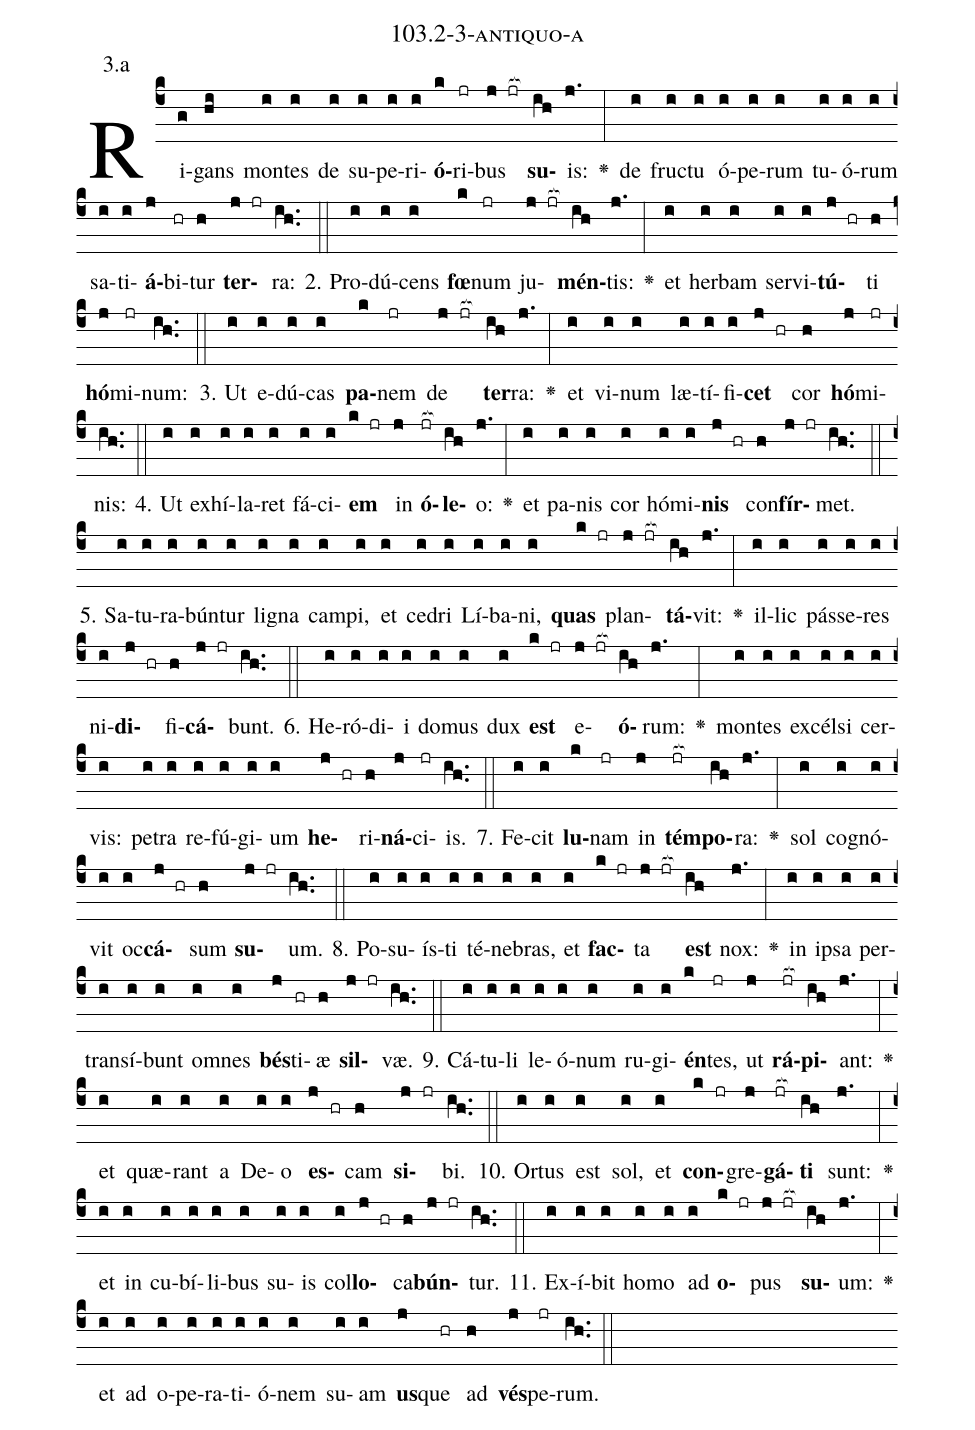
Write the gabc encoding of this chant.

name: 103.2-3-antiquo-a;
annotation: 3.a;
%%
(c4)Ri(g)gans(hi) mon(i)tes(i) de(i) su(i)pe(i)ri(i)<b>ó</b>(k)ri(jr)bus(j jr[ocb:1{]) <b>su</b>(ih[ocb:0}])is:(j.) <v>\greheightstar</v>(:) de(i) fruc(i)tu(i) ó(i)pe(i)rum(i) tu(i)ó(i)rum(i) sa(i)ti(i)<b>á</b>(j)bi(hr)tur(h) <b>ter</b>(j jr)ra:(ih..) (::)
2. Pro(i)dú(i)cens(i) <b>fœ</b>(k)num(jr) ju(j jr[ocb:1{])<b>mén</b>(ih[ocb:0}])tis:(j.) <v>\greheightstar</v>(:) et(i) her(i)bam(i) ser(i)vi(i)<b>tú</b>(j hr)ti(h) <b>hó</b>(j)mi(jr)num:(ih..) (::)
3. Ut(i) e(i)dú(i)cas(i) <b>pa</b>(k)nem(jr) de(j jr[ocb:1{]) <b>ter</b>(ih[ocb:0}])ra:(j.) <v>\greheightstar</v>(:) et(i) vi(i)num(i) læ(i)tí(i)fi(i)<b>cet</b>(j hr) cor(h) <b>hó</b>(j)mi(jr)nis:(ih..) (::)
4. Ut(i) ex(i)hí(i)la(i)ret(i) fá(i)ci(i)<b>em</b>(k jr) in(j) <b>ó</b>(jr[ocb:1{])<b>le</b>(ih[ocb:0}])o:(j.) <v>\greheightstar</v>(:) et(i) pa(i)nis(i) cor(i) hó(i)mi(i)<b>nis</b>(j hr) con(h)<b>fír</b>(j jr)met.(ih..) (::)
5. Sa(i)tu(i)ra(i)bún(i)tur(i) li(i)gna(i) cam(i)pi,(i) et(i) ce(i)dri(i) Lí(i)ba(i)ni,(i) <b>quas</b>(k jr) plan(j jr[ocb:1{])<b>tá</b>(ih[ocb:0}])vit:(j.) <v>\greheightstar</v>(:) il(i)lic(i) pás(i)se(i)res(i) ni(i)<b>di</b>(j hr)fi(h)<b>cá</b>(j jr)bunt.(ih..) (::)
6. He(i)ró(i)di(i)i(i) do(i)mus(i) dux(i) <b>est</b>(k jr) e(j jr[ocb:1{])<b>ó</b>(ih[ocb:0}])rum:(j.) <v>\greheightstar</v>(:) mon(i)tes(i) ex(i)cél(i)si(i) cer(i)vis:(i) pe(i)tra(i) re(i)fú(i)gi(i)um(i) <b>he</b>(j hr)ri(h)<b>ná</b>(j)ci(jr)is.(ih..) (::)
7. Fe(i)cit(i) <b>lu</b>(k)nam(jr) in(j) <b>tém</b>(jr[ocb:1{])<b>po</b>(ih[ocb:0}])ra:(j.) <v>\greheightstar</v>(:) sol(i) co(i)gnó(i)vit(i) oc(i)<b>cá</b>(j hr)sum(h) <b>su</b>(j jr)um.(ih..) (::)
8. Po(i)su(i)ís(i)ti(i) té(i)ne(i)bras,(i) et(i) <b>fac</b>(k jr)ta(j jr[ocb:1{]) <b>est</b>(ih[ocb:0}]) nox:(j.) <v>\greheightstar</v>(:) in(i) ip(i)sa(i) per(i)trans(i)í(i)bunt(i) om(i)nes(i) <b>bés</b>(j)ti(hr)æ(h) <b>sil</b>(j jr)væ.(ih..) (::)
9. Cá(i)tu(i)li(i) le(i)ó(i)num(i) ru(i)gi(i)<b>én</b>(k)tes,(jr) ut(j) <b>rá</b>(jr[ocb:1{])<b>pi</b>(ih[ocb:0}])ant:(j.) <v>\greheightstar</v>(:) et(i) quæ(i)rant(i) a(i) De(i)o(i) <b>es</b>(j hr)cam(h) <b>si</b>(j jr)bi.(ih..) (::)
10. Or(i)tus(i) est(i) sol,(i) et(i) <b>con</b>(k jr)gre(j)<b>gá</b>(jr[ocb:1{])<b>ti</b>(ih[ocb:0}]) sunt:(j.) <v>\greheightstar</v>(:) et(i) in(i) cu(i)bí(i)li(i)bus(i) su(i)is(i) col(i)<b>lo</b>(j hr)ca(h)<b>bún</b>(j jr)tur.(ih..) (::)
11. Ex(i)í(i)bit(i) ho(i)mo(i) ad(i) <b>o</b>(k jr)pus(j jr[ocb:1{]) <b>su</b>(ih[ocb:0}])um:(j.) <v>\greheightstar</v>(:) et(i) ad(i) o(i)pe(i)ra(i)ti(i)ó(i)nem(i) su(i)am(i) <b>us</b>(j)que(hr) ad(h) <b>vés</b>(j)pe(jr)rum.(ih..) (::)
